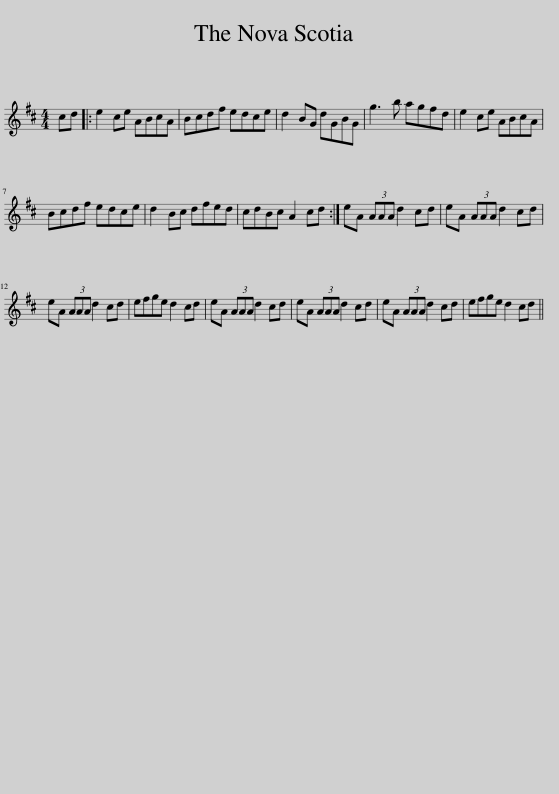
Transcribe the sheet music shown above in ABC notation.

X:1
L:1/8
M:4/4
I:linebreak $
K:D
V:1 treble
V:1
 cd |: e2 ce ABcA | Bcdf edce | d2 BG dGBG | g3 b agfd | %5
 e2 ce ABcA |$ Bcdf edce | d2 Bc dfed | cdBc A2 cd :| eA (3AAA d2 cd | %10
 eA (3AAA d2 cd |$ eA (3AAA d2 cd | efge d2 cd | eA (3AAA d2 cd | eA (3AAA d2 cd | %15
 eA (3AAA d2 cd | efge d2 cd || %17
